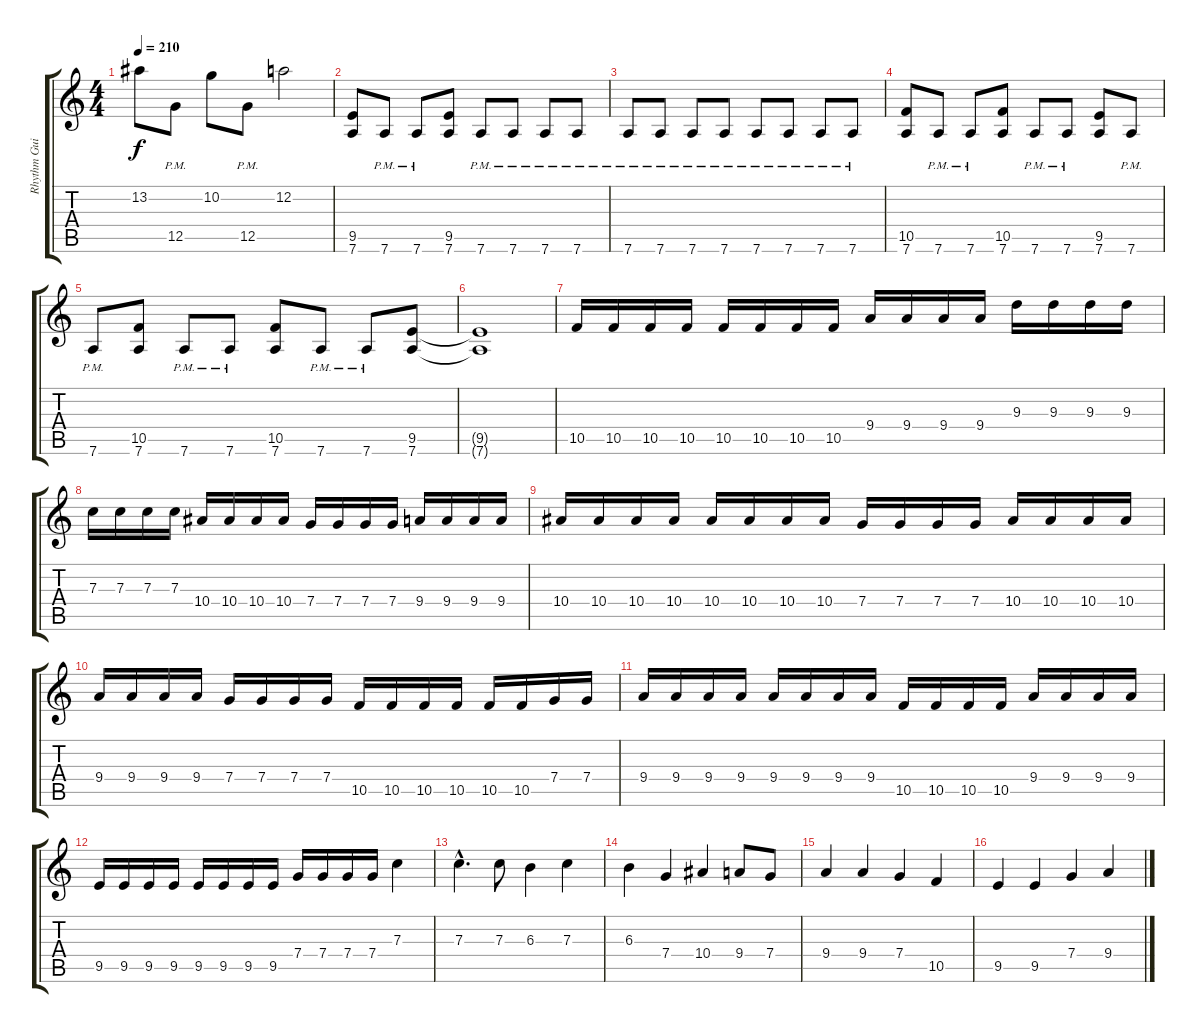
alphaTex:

\track ("Rhythm Guitar" "Rhythm Gui") {instrument distortionguitar}
\staff {score tabs}
\tuning (D4 A3 F3 C3 G2 D2) {hide}
\ts (4 4)
\tempo 210
\clef g2
\ks c
13.2.8{dy f} 12.5{pm}.8 10.2.8 12.5{pm}.8 12.2.2 |
(9.5 7.6).8 7.6{pm}.8 7.6{pm}.8 (9.5 7.6).8 7.6{pm}.8 7.6{pm}.8 7.6{pm}.8 7.6{pm}.8 |
7.6{pm}.8 7.6{pm}.8 7.6{pm}.8 7.6{pm}.8 7.6{pm}.8 7.6{pm}.8 7.6{pm}.8 7.6{pm}.8 |
(10.5 7.6).8 7.6{pm}.8 7.6{pm}.8 (10.5 7.6).8 7.6{pm}.8 7.6{pm}.8 (9.5 7.6).8 7.6{pm}.8 |
7.6{pm}.8 (10.5 7.6).8 7.6{pm}.8 7.6{pm}.8 (10.5 7.6).8 7.6{pm}.8 7.6{pm}.8 (9.5 7.6).8 |
(9.5{t} 7.6{t}).1 |
10.5.16{balance 6} 10.5.16 10.5.16 10.5.16 10.5.16 10.5.16 10.5.16 10.5.16 9.4.16 9.4.16 9.4.16 9.4.16 9.3.16 9.3.16 9.3.16 9.3.16 |
7.3.16 7.3.16 7.3.16 7.3.16 10.4.16 10.4.16 10.4.16 10.4.16 7.4.16 7.4.16 7.4.16 7.4.16 9.4.16 9.4.16 9.4.16 9.4.16 |
10.4.16 10.4.16 10.4.16 10.4.16 10.4.16 10.4.16 10.4.16 10.4.16 7.4.16 7.4.16 7.4.16 7.4.16 10.4.16 10.4.16 10.4.16 10.4.16 |
9.4.16 9.4.16 9.4.16 9.4.16 7.4.16 7.4.16 7.4.16 7.4.16 10.5.16 10.5.16 10.5.16 10.5.16 10.5.16 10.5.16 7.4.16 7.4.16 |
9.4.16 9.4.16 9.4.16 9.4.16 9.4.16 9.4.16 9.4.16 9.4.16 10.5.16 10.5.16 10.5.16 10.5.16 9.4.16 9.4.16 9.4.16 9.4.16 |
9.5.16 9.5.16 9.5.16 9.5.16 9.5.16 9.5.16 9.5.16 9.5.16 7.4.16 7.4.16 7.4.16 7.4.16 7.3.4 |
7.3{hac}.4{d} 7.3.8 6.3.4 7.3.4 |
6.3.4 7.4.4 10.4.4 9.4.8 7.4.8 |
9.4.4 9.4.4 7.4.4 10.5.4 |
9.5.4 9.5.4 7.4.4 9.4.4
